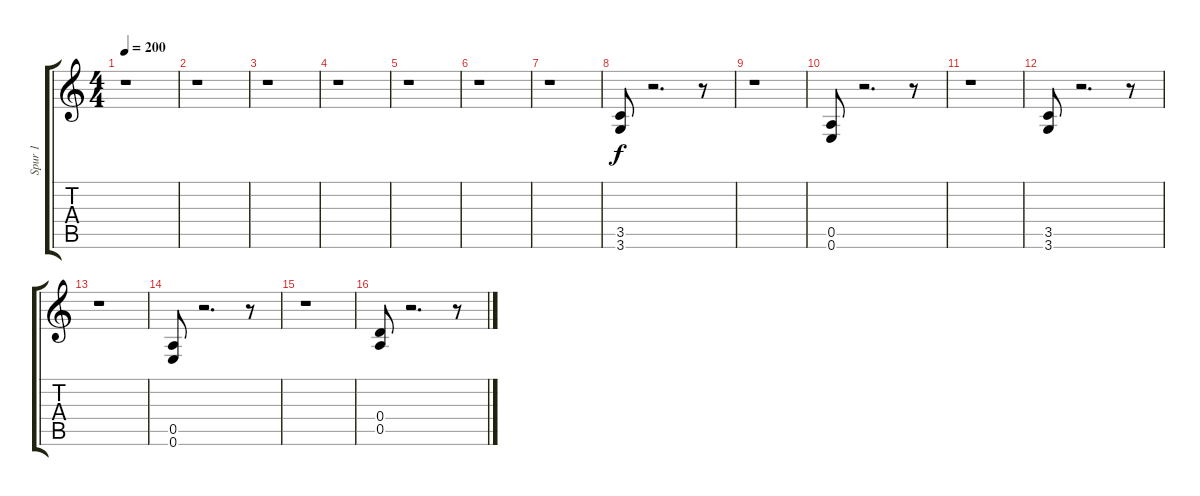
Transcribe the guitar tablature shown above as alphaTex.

\track ("Spur 1" "Spur 1") {instrument overdrivenguitar}
\staff {score tabs}
\tuning (E4 B3 G3 D3 A2 E2) {hide}
\ts (4 4)
\tempo 200
\clef g2
\ks c
r.1{dy f} |
r.1 |
r.1 |
r.1 |
r.1 |
r.1 |
r.1 |
(3.5 3.6).8 r.2{d} r.8 |
r.1 |
(0.5 0.6).8 r.2{d} r.8 |
r.1 |
(3.5 3.6).8 r.2{d} r.8 |
r.1 |
(0.5 0.6).8 r.2{d} r.8 |
r.1 |
(0.4 0.5).8 r.2{d} r.8
